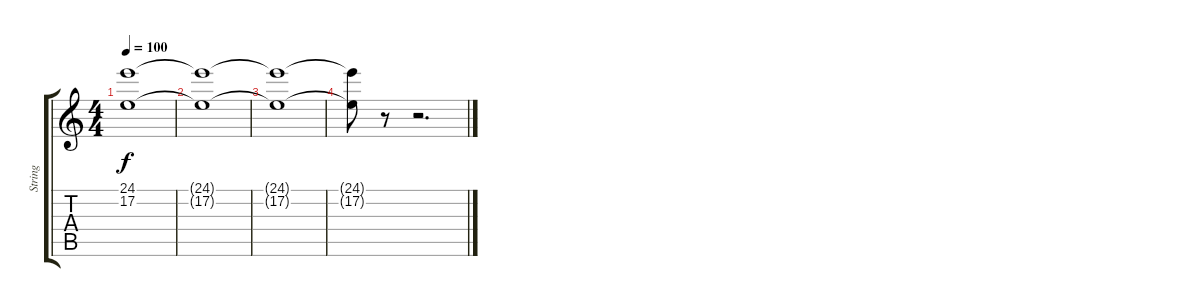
\track ("String" "String") {instrument stringensemble1}
\staff {score tabs}
\tuning (E4 B3 G3 D3 A2 E2) {hide}
\ts (4 4)
\tempo 100
\clef g2
\ks c
(24.1{t} 17.2{t}).1{dy f} |
(24.1{t} 17.2{t}).1 |
(24.1{t} 17.2{t}).1 |
(24.1{t} 17.2{t}).8 r.8 r.2{d}
